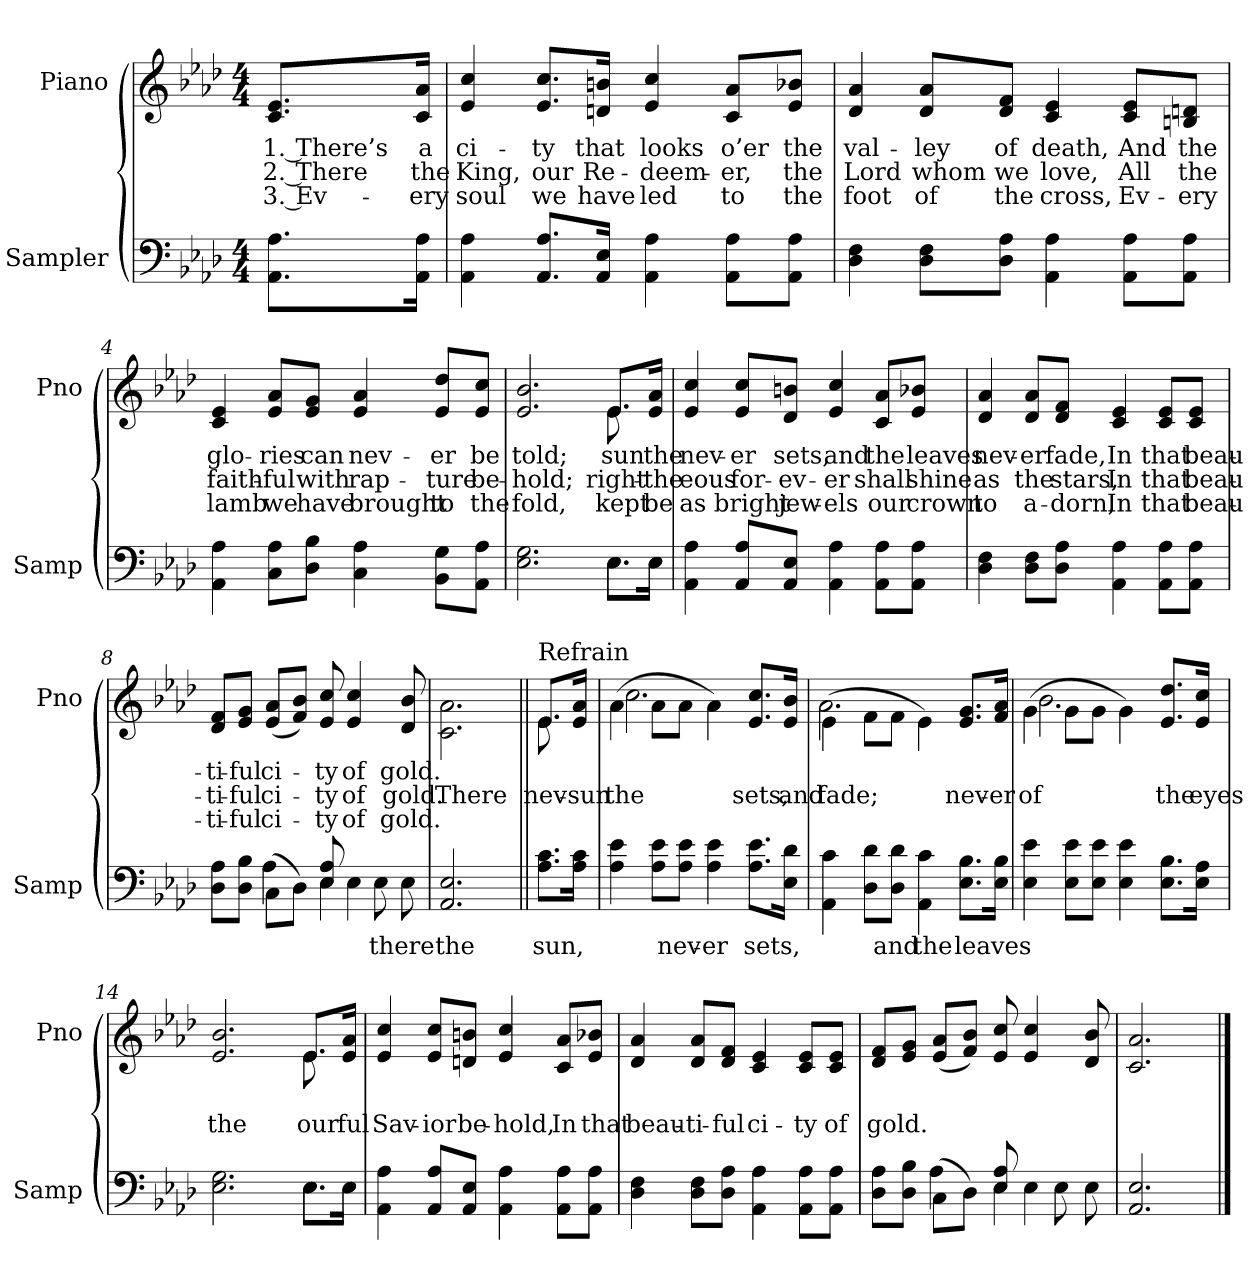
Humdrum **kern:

**kern	**text	**kern	**text	**text	**text
*part2	*part2	*part1	*part1	*part1	*part1
*staff2	*staff2	*staff1	*staff1	*staff1	*staff1
*I"Sampler	*	*I"Piano	*	*	*
*I'Samp	*	*I'Pno	*	*	*
*clefF4	*	*clefG2	*	*	*
*k[b-e-a-d-]	*	*k[b-e-a-d-]	*	*	*
*A-:	*	*A-:	*	*	*
*M4/4	*	*M4/4	*	*	*
=1	=1	=1	=1	=1	=1
8.AA-\ 8.A-\L	.	8.c/ 8.e-/L	1. There’s	2. There	3. Ev-
16AA-\ 16A-\Jk	.	16c/ 16a-/Jk	a	the	-ery
=2	=2	=2	=2	=2	=2
4AA- 4A-	.	4e- 4cc	ci-	King,	soul
8.AA-/ 8.A-/L	.	8.e-/ 8.cc/L	-ty	our	we
16AA-/ 16E-/Jk	.	16dn/ 16bn/Jk	that	Re-	have
4AA- 4A-	.	4e- 4cc	looks	-deem-	led
8AA-\ 8A-\L	.	8c/ 8a-/L	o’er	-er,	to
8AA-\ 8A-\J	.	8e-/ 8b-X/J	the	the	the
=3	=3	=3	=3	=3	=3
4D- 4F	.	4d- 4a-	val-	Lord	foot
8D-\ 8F\L	.	8d-/ 8a-/L	-ley	whom	of
8D-\ 8A-\J	.	8d-/ 8f/J	of	we	the
4AA- 4A-	.	4c 4e-	death,	love,	cross,
8AA-\ 8A-\L	.	8c/ 8e-/L	And	All	Ev-
8AA-\ 8A-\J	.	8Bn/ 8dn/J	the	the	-ery
=4	=4	=4	=4	=4	=4
4AA- 4A-	.	4c 4e-	glo-	faith-	lamb
8C\ 8A-\L	.	8e-/ 8a-/L	-ries	-ful	we
8D-\ 8B-\J	.	8e-/ 8g/J	can	with	have
4C 4A-	.	4e- 4a-	nev-	rap-	brought
8BB-\ 8G\L	.	8e-/ 8dd-/L	-er	-ture	to
8AA-\ 8A-\J	.	8e-/ 8cc/J	be	be-	the
=5	=5	=5	=5	=5	=5
*^	*	*^	*	*	*
2.E- 2.G	2.ryy	.	2.e- 2.b-	2.ryy	told;	-hold;	fold,
8.E-\L	8.E-\L	.	8.e-/L	8.e-	sun	right-	kept
16E-\Jk	16E-\Jk	.	16e-/ 16a-/Jk	16ryy	the	the	be
*v	*v	*	*	*	*	*	*
*	*	*v	*v	*	*	*
=6	=6	=6	=6	=6	=6
4AA- 4A-	.	4e- 4cc	nev-	-eous	as
8AA-/ 8A-/L	.	8e-/ 8cc/L	-er	for-	bright
8AA-/ 8E-/J	.	8d-/ 8bn/J	sets,	-ev-	jew-
4AA- 4A-	.	4e- 4cc	and	-er	-els
8AA-\ 8A-\L	.	8c/ 8a-/L	the	shall	our
8AA-\ 8A-\J	.	8e-/ 8b-X/J	leaves	shine	crown
=7	=7	=7	=7	=7	=7
4D- 4F	.	4d- 4a-	nev-	as	to
8D-\ 8F\L	.	8d-/ 8a-/L	-er	the	a-
8D-\ 8A-\J	.	8d-/ 8f/J	fade,	stars,	-dorn,
4AA- 4A-	.	4c 4e-	In	In	In
8AA-\ 8A-\L	.	8c/ 8e-/L	that	that	that
8AA-\ 8A-\J	.	8c/ 8e-/J	beau-	beau-	beau-
=8	=8	=8	=8	=8	=8
*^	*	*	*	*	*
8D-\ 8A-\L	4ryy	.	8d-/ 8f/L	-ti-	-ti-	-ti-
8D-\ 8B-\J	.	.	8e-/ 8g/J	-ful	-ful	-ful
(8C\L	4A-	.	(8e-/ 8a-/L	ci-	ci-	ci-
8D-\J)	.	.	8f/ 8b-/J)	.	.	.
8E- 8A-	4E-	.	8e- 8cc	-ty	-ty	-ty
4E-\	.	.	4e- 4cc	of	of	of
.	8E-	there	.	.	.	.
8E-\	8ryy	.	8d- 8b-	gold.	gold.	gold.
*v	*v	*	*	*	*	*
=9	=9	=9	=9	=9	=9
2.AA- 2.E-	the	2.c\ 2.a-\	.	There	.
=10||	=10||	=10||	=10||	=10||	=10||
*	*	*^	*	*	*
!	!	!LO:TX:t=Refrain	!	!	!	!
8.A-\ 8.c\L	sun,	8.e-/L	8.e-	.	nev-	.
16A-\ 16c\Jk	.	16e-/ 16a-/Jk	16ryy	.	sun	.
=11	=11	=11	=11	=11	=11	=11
4A- 4e-	.	(4a-\	2.cc	.	the	.
8A-\ 8e-\L	.	8a-\L	.	.	.	.
8A-\ 8e-\J	nev-	8a-\J	.	.	.	.
4A- 4e-	-er	4a-\)	.	.	.	.
8.A-\ 8.e-\L	sets,	8.e-/ 8.cc/L	4ryy	.	sets,	.
16E-\ 16d-\Jk	.	16e-/ 16b-/Jk	.	.	and	.
=12	=12	=12	=12	=12	=12	=12
4AA- 4c	.	(4e-\	2.a-	.	fade;	.
8D-\ 8d-\L	.	8f\L	.	.	.	.
8D-\ 8d-\J	and	8f\J	.	.	.	.
4AA- 4c	the	4e-\)	.	.	.	.
8.E-\ 8.B-\L	leaves	8.e-/ 8.g/L	4ryy	.	nev-	.
16E-\ 16B-\Jk	.	16f/ 16a-/Jk	.	.	-er	.
=13	=13	=13	=13	=13	=13	=13
4E- 4e-	.	(4g\	2.b-	.	of	.
8E-\ 8e-\L	.	8g\L	.	.	.	.
8E-\ 8e-\J	.	8g\J	.	.	.	.
4E- 4e-	.	4g\)	.	.	.	.
8.E-\ 8.B-\L	.	8.e-/ 8.dd-/L	4ryy	.	the	.
16E-\ 16A-\Jk	.	16e-/ 16cc/Jk	.	.	eyes	.
=14	=14	=14	=14	=14	=14	=14
*^	*	*	*	*	*	*
2.E- 2.G	2.ryy	.	2.e- 2.b-	2.ryy	.	the	.
8.E-\L	8.E-\L	.	8.e-/L	8.e-	.	our	.
16E-\Jk	16E-\Jk	.	16e-/ 16a-/Jk	16ryy	.	-ful	.
*v	*v	*	*	*	*	*	*
*	*	*v	*v	*	*	*
=15	=15	=15	=15	=15	=15
4AA- 4A-	.	4e- 4cc	.	Sav-	.
8AA-/ 8A-/L	.	8e-/ 8cc/L	.	-ior	.
8AA-/ 8E-/J	.	8dn/ 8bn/J	.	be-	.
4AA- 4A-	.	4e- 4cc	.	-hold,	.
8AA-\ 8A-\L	.	8c/ 8a-/L	.	In	.
8AA-\ 8A-\J	.	8e-/ 8b-X/J	.	that	.
=16	=16	=16	=16	=16	=16
4D- 4F	.	4d- 4a-	.	beau-	.
8D-\ 8F\L	.	8d-/ 8a-/L	.	-ti-	.
8D-\ 8A-\J	.	8d-/ 8f/J	.	-ful	.
4AA- 4A-	.	4c 4e-	.	ci-	.
8AA-\ 8A-\L	.	8c/ 8e-/L	.	-ty	.
8AA-\ 8A-\J	.	8c/ 8e-/J	.	of	.
=17	=17	=17	=17	=17	=17
*^	*	*	*	*	*
8D-\ 8A-\L	4ryy	.	8d-/ 8f/L	.	gold.	.
8D-\ 8B-\J	.	.	8e-/ 8g/J	.	.	.
(8C\L	4A-	.	(8e-/ 8a-/L	.	.	.
8D-\J)	.	.	8f/ 8b-/J)	.	.	.
8E- 8A-	4E-	.	8e- 8cc	.	.	.
4E-\	.	.	4e- 4cc	.	.	.
.	8E-	.	.	.	.	.
8E-\	8ryy	.	8d- 8b-	.	.	.
*v	*v	*	*	*	*	*
=18	=18	=18	=18	=18	=18
2.AA- 2.E-	.	2.c 2.a-	.	.	.
==	==	==	==	==	==
*-	*-	*-	*-	*-	*-
